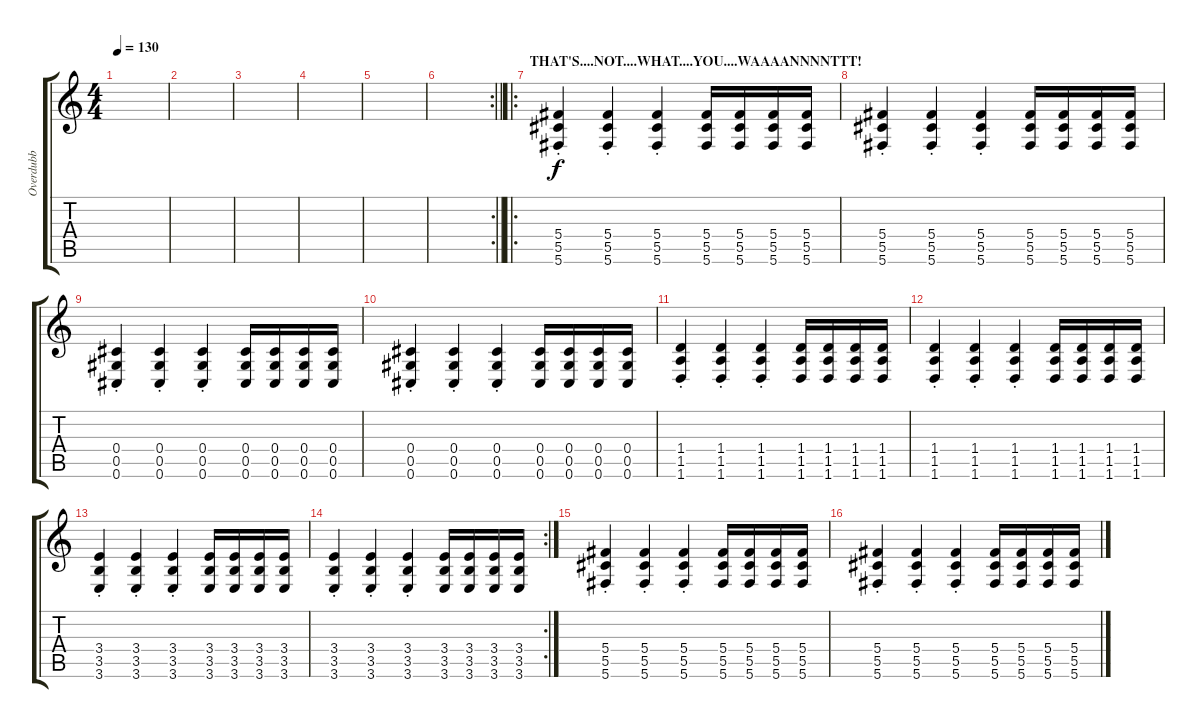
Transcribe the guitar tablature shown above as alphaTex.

\track ("Overdubb" "Overdubb") {instrument distortionguitar}
\staff {score tabs}
\tuning (Eb4 Bb3 Gb3 Db3 Ab2 Db2) {hide}
\ts (4 4)
\tempo 130
\clef g2
\ks c
|
|
|
|
|
\rc 2
\barLineRight lightlight
|
\ro
\section ("" "THAT'S....NOT....WHAT....YOU....WAAAANNNNTTT!")
(5.4{st} 5.5{st} 5.6{st}).4 (5.4{st} 5.5{st} 5.6{st}).4 (5.4{st} 5.5{st} 5.6{st}).4 (5.4 5.5 5.6).16 (5.4 5.5 5.6).16 (5.4 5.5 5.6).16 (5.4 5.5 5.6).16 |
(5.4{st} 5.5{st} 5.6{st}).4 (5.4{st} 5.5{st} 5.6{st}).4 (5.4{st} 5.5{st} 5.6{st}).4 (5.4 5.5 5.6).16 (5.4 5.5 5.6).16 (5.4 5.5 5.6).16 (5.4 5.5 5.6).16 |
(0.4{st} 0.5{st} 0.6{st}).4 (0.4{st} 0.5{st} 0.6{st}).4 (0.4{st} 0.5{st} 0.6{st}).4 (0.4 0.5 0.6).16 (0.4 0.5 0.6).16 (0.4 0.5 0.6).16 (0.4 0.5 0.6).16 |
(0.4{st} 0.5{st} 0.6{st}).4 (0.4{st} 0.5{st} 0.6{st}).4 (0.4{st} 0.5{st} 0.6{st}).4 (0.4 0.5 0.6).16 (0.4 0.5 0.6).16 (0.4 0.5 0.6).16 (0.4 0.5 0.6).16 |
(1.4{st} 1.5{st} 1.6{st}).4 (1.4{st} 1.5{st} 1.6{st}).4 (1.4{st} 1.5{st} 1.6{st}).4 (1.4 1.5 1.6).16 (1.4 1.5 1.6).16 (1.4 1.5 1.6).16 (1.4 1.5 1.6).16 |
(1.4{st} 1.5{st} 1.6{st}).4 (1.4{st} 1.5{st} 1.6{st}).4 (1.4{st} 1.5{st} 1.6{st}).4 (1.4 1.5 1.6).16 (1.4 1.5 1.6).16 (1.4 1.5 1.6).16 (1.4 1.5 1.6).16 |
(3.4{st} 3.5{st} 3.6{st}).4 (3.4{st} 3.5{st} 3.6{st}).4 (3.4{st} 3.5{st} 3.6{st}).4 (3.4 3.5 3.6).16 (3.4 3.5 3.6).16 (3.4 3.5 3.6).16 (3.4 3.5 3.6).16 |
\rc 2
(3.4{st} 3.5{st} 3.6{st}).4 (3.4{st} 3.5{st} 3.6{st}).4 (3.4{st} 3.5{st} 3.6{st}).4 (3.4 3.5 3.6).16 (3.4 3.5 3.6).16 (3.4 3.5 3.6).16 (3.4 3.5 3.6).16 |
(5.4{st} 5.5{st} 5.6{st}).4 (5.4{st} 5.5{st} 5.6{st}).4 (5.4{st} 5.5{st} 5.6{st}).4 (5.4 5.5 5.6).16 (5.4 5.5 5.6).16 (5.4 5.5 5.6).16 (5.4 5.5 5.6).16 |
(5.4{st} 5.5{st} 5.6{st}).4 (5.4{st} 5.5{st} 5.6{st}).4 (5.4{st} 5.5{st} 5.6{st}).4 (5.4 5.5 5.6).16 (5.4 5.5 5.6).16 (5.4 5.5 5.6).16 (5.4 5.5 5.6).16
